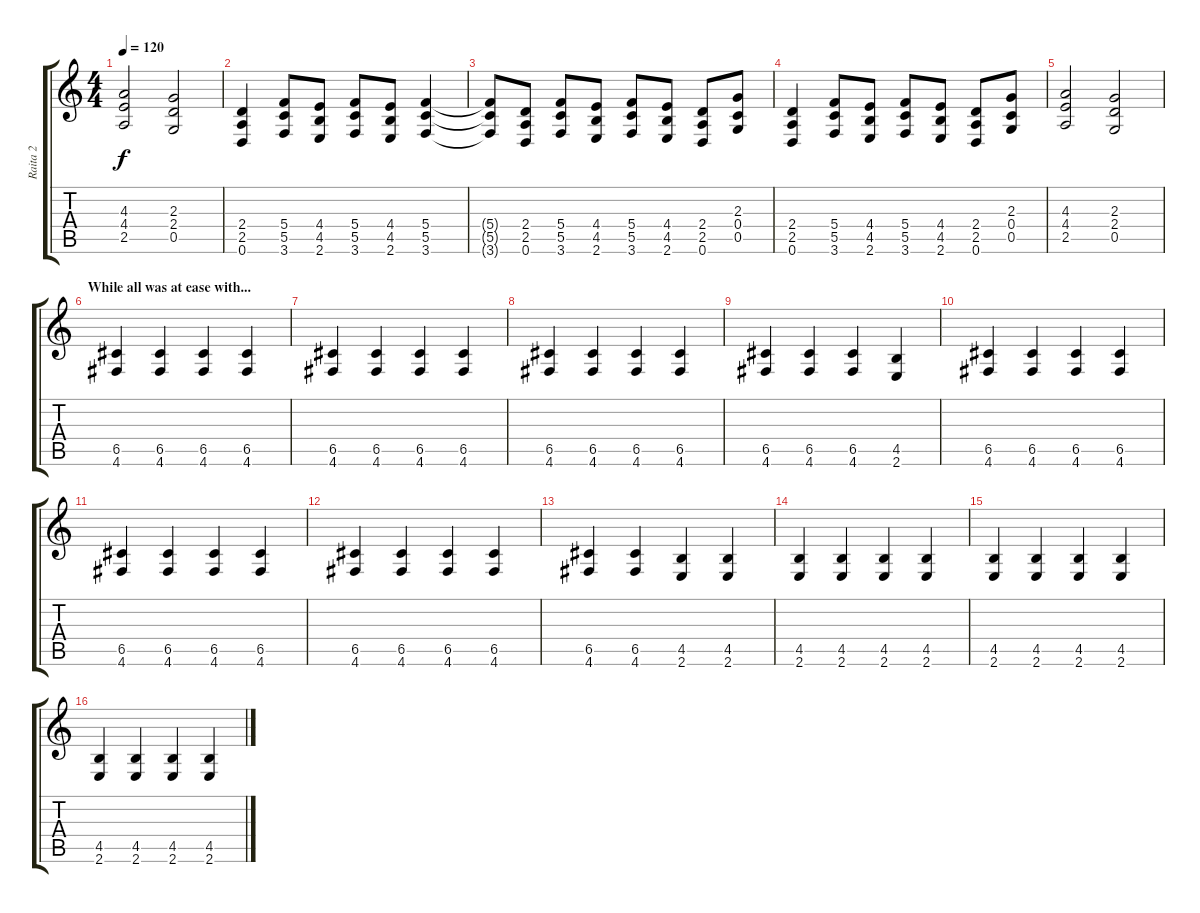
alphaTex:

\track ("Raita 2" "Raita 2") {instrument overdrivenguitar}
\staff {score tabs}
\tuning (D4 A3 F3 C3 G2 D2) {hide}
\ts (4 4)
\tempo 120
\clef g2
\ks c
(4.3 4.4 2.5).2{dy f} (2.3 2.4 0.5).2 |
(2.4 2.5 0.6).4 (5.4 5.5 3.6).8 (4.4 4.5 2.6).8 (5.4 5.5 3.6).8 (4.4 4.5 2.6).8 (5.4 5.5 3.6).4 |
(5.4{t} 5.5{t} 3.6{t}).8 (2.4 2.5 0.6).8 (5.4 5.5 3.6).8 (4.4 4.5 2.6).8 (5.4 5.5 3.6).8 (4.4 4.5 2.6).8 (2.4 2.5 0.6).8 (2.3 0.4 0.5).8 |
(2.4 2.5 0.6).4 (5.4 5.5 3.6).8 (4.4 4.5 2.6).8 (5.4 5.5 3.6).8 (4.4 4.5 2.6).8 (2.4 2.5 0.6).8 (2.3 0.4 0.5).8 |
(4.3 4.4 2.5).2 (2.3 2.4 0.5).2 |
\section ("" "While all was at ease with... ")
(6.5 4.6).4 (6.5 4.6).4 (6.5 4.6).4 (6.5 4.6).4 |
(6.5 4.6).4 (6.5 4.6).4 (6.5 4.6).4 (6.5 4.6).4 |
(6.5 4.6).4 (6.5 4.6).4 (6.5 4.6).4 (6.5 4.6).4 |
(6.5 4.6).4 (6.5 4.6).4 (6.5 4.6).4 (4.5 2.6).4 |
(6.5 4.6).4 (6.5 4.6).4 (6.5 4.6).4 (6.5 4.6).4 |
(6.5 4.6).4 (6.5 4.6).4 (6.5 4.6).4 (6.5 4.6).4 |
(6.5 4.6).4 (6.5 4.6).4 (6.5 4.6).4 (6.5 4.6).4 |
(6.5 4.6).4 (6.5 4.6).4 (4.5 2.6).4 (4.5 2.6).4 |
(4.5 2.6).4 (4.5 2.6).4 (4.5 2.6).4 (4.5 2.6).4 |
(4.5 2.6).4 (4.5 2.6).4 (4.5 2.6).4 (4.5 2.6).4 |
(4.5 2.6).4 (4.5 2.6).4 (4.5 2.6).4 (4.5 2.6).4
